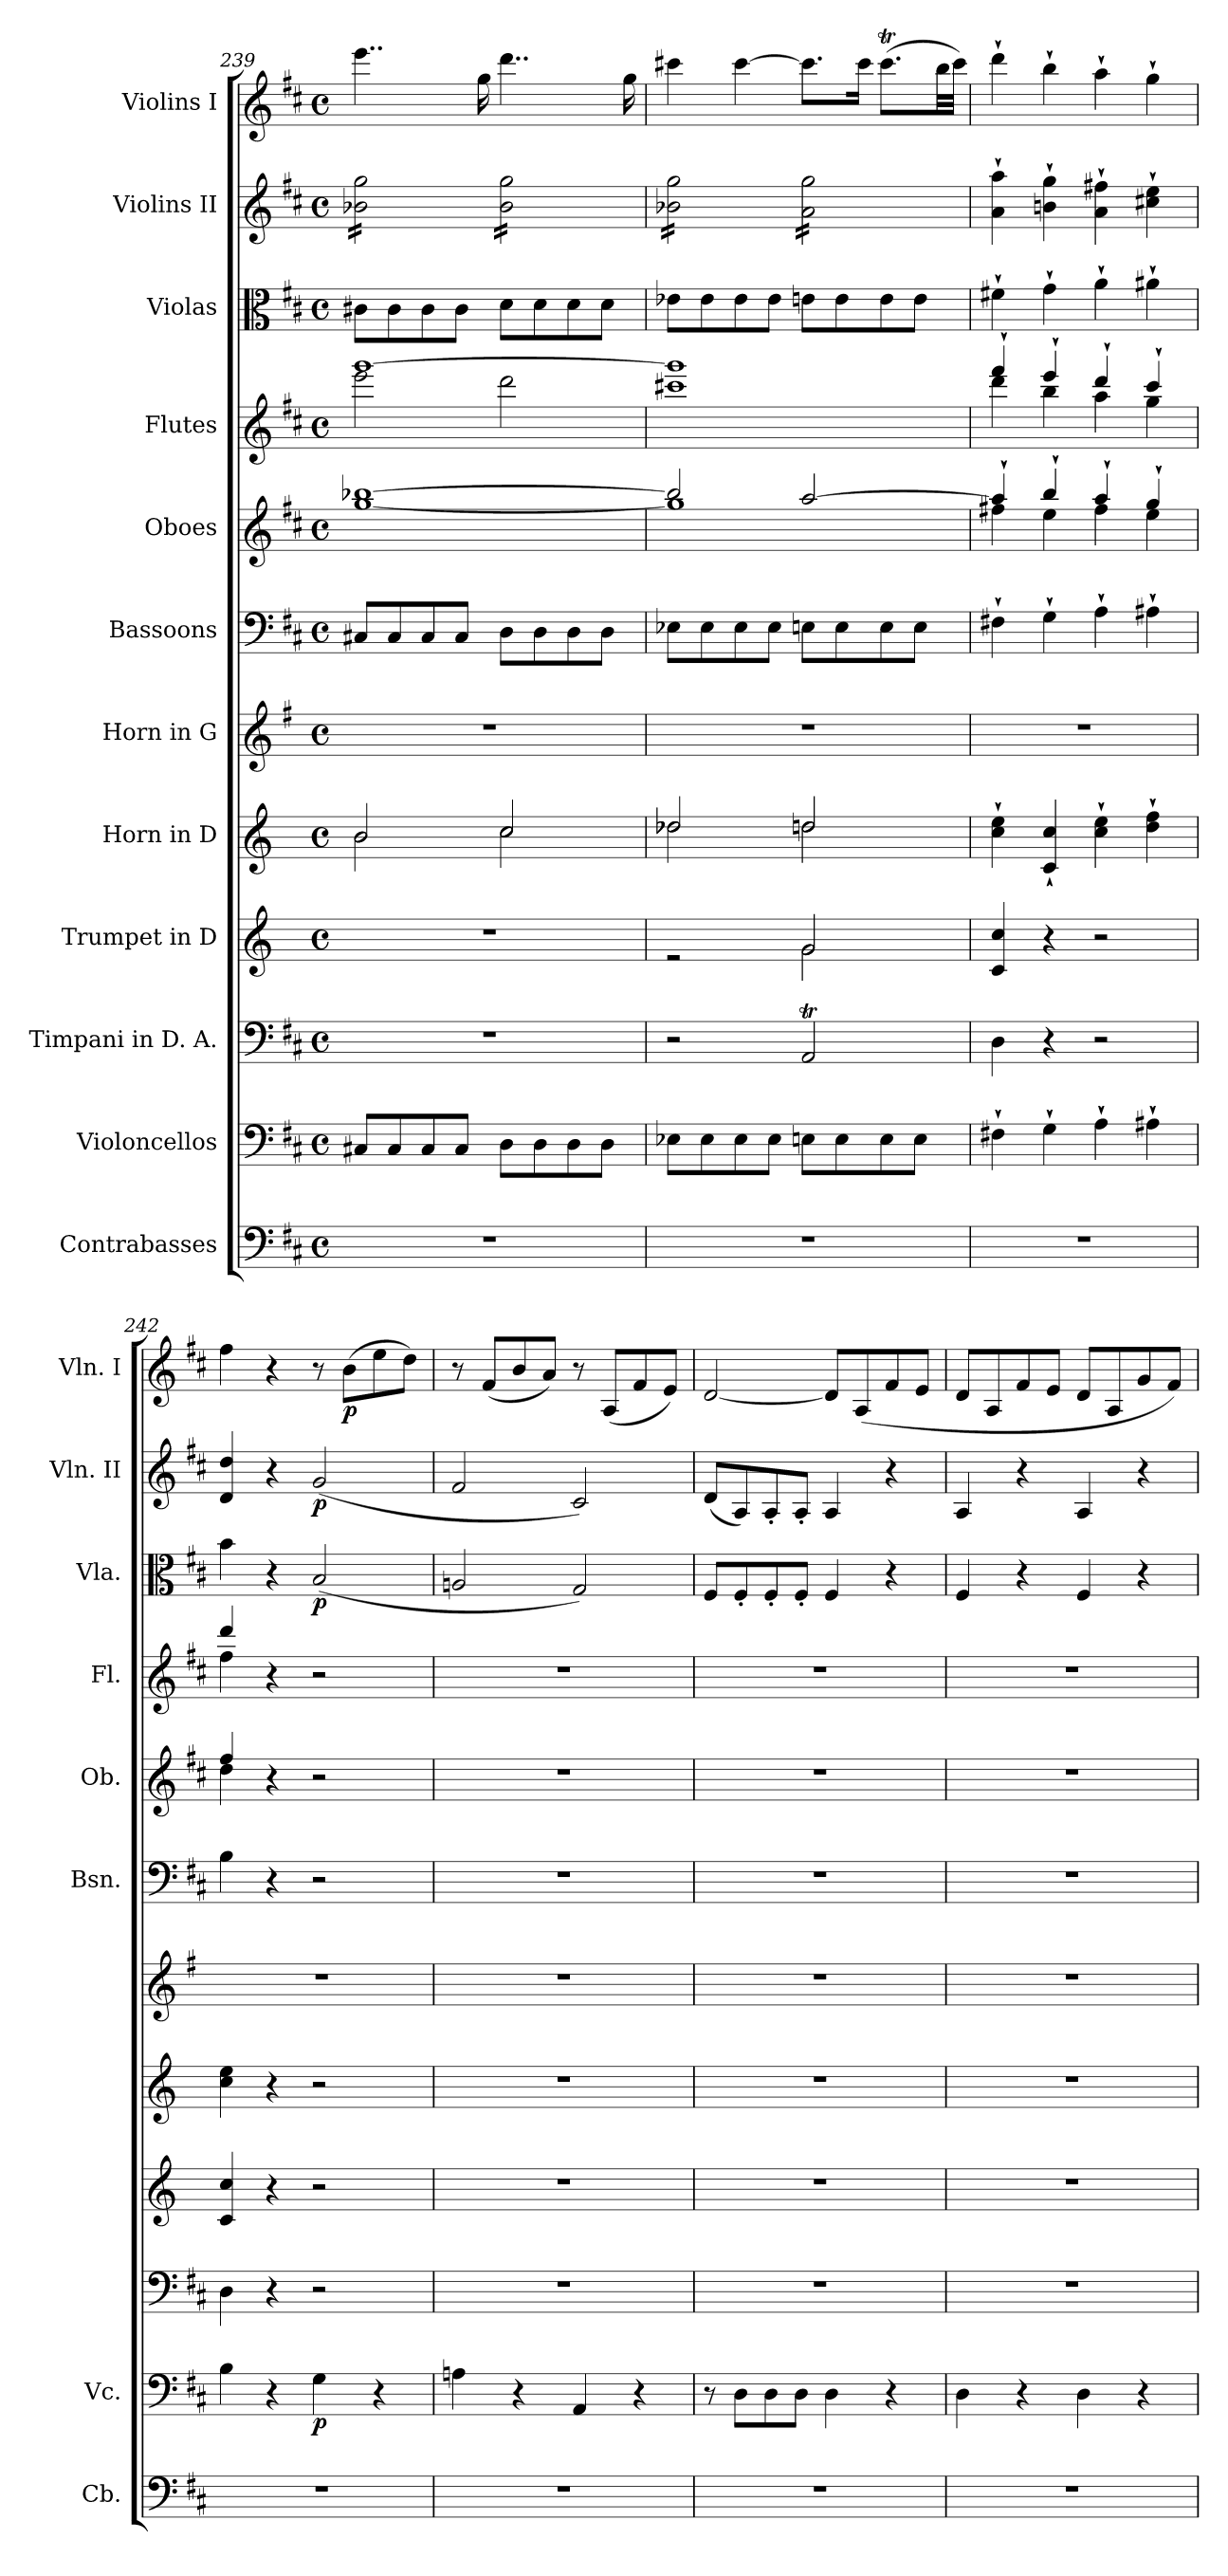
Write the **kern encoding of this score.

**kern	**kern	**dynam	**kern	**kern	**kern	**kern	**kern	**kern	**kern	**kern	**dynam	**kern	**dynam	**kern	**dynam
*part12	*part11	*part11	*part10	*part9	*part8	*part7	*part6	*part5	*part4	*part3	*part3	*part2	*part2	*part1	*part1
*staff12	*staff11	*staff11	*staff10	*staff9	*staff8	*staff7	*staff6	*staff5	*staff4	*staff3	*staff3	*staff2	*staff2	*staff1	*staff1
*I"Contrabasses	*I"Violoncellos	*	*I"Timpani in D. A.	*I"Trumpet in D	*I"Horn in D	*I"Horn in G	*I"Bassoons	*I"Oboes	*I"Flutes	*I"Violas	*	*I"Violins II	*	*I"Violins I	*
*I'Cb.	*I'Vc.	*	*	*	*	*	*I'Bsn.	*I'Ob.	*I'Fl.	*I'Vla.	*	*I'Vln. II	*	*I'Vln. I	*
!!LO:PB:g=z
*clefF4	*clefF4	*	*clefF4	*clefG2	*clefG2	*clefG2	*clefF4	*clefG2	*clefG2	*clefC3	*	*clefG2	*	*clefG2	*
*ITrd7c12	*	*	*	*ITrd-1c-2	*ITrd6c10	*ITrd3c5	*	*	*	*	*	*	*	*	*
*k[f#c#]	*k[f#c#]	*	*k[f#c#]	*k[f#c#]	*k[f#c#]	*k[f#c#]	*k[f#c#]	*k[f#c#]	*k[f#c#]	*k[f#c#]	*	*k[f#c#]	*	*k[f#c#]	*
*M4/4	*M4/4	*	*M4/4	*M4/4	*M4/4	*M4/4	*M4/4	*M4/4	*M4/4	*M4/4	*	*M4/4	*	*M4/4	*
*met(c)	*met(c)	*	*met(c)	*met(c)	*met(c)	*met(c)	*met(c)	*met(c)	*met(c)	*met(c)	*	*met(c)	*	*met(c)	*
=239	=239	=239	=239	=239	=239	=239	=239	=239	=239	=239	=239	=239	=239	=239	=239
*	*	*	*	*	*^	*	*	*^	*^	*	*	*	*	*	*
*	*	*	*	*	*	*	*	*	*	*	*	*	*	*	*tremolo	*	*	*
1r	8C#X/L	.	1r	1r	2c#/	2c#\	1r	8C#X/L	[1bb-X	[1gg	[1ggg	2eee\	8c#X\L	.	16b-X\ 16gg\LL	.	4..eee\	.
.	.	.	.	.	.	.	.	.	.	.	.	.	.	.	16b-X\ 16gg\	.	.	.
.	8C#/	.	.	.	.	.	.	8C#/	.	.	.	.	8c#\	.	16b-X\ 16gg\	.	.	.
.	.	.	.	.	.	.	.	.	.	.	.	.	.	.	16b-X\ 16gg\	.	.	.
.	8C#/	.	.	.	.	.	.	8C#/	.	.	.	.	8c#\	.	16b-X\ 16gg\	.	.	.
.	.	.	.	.	.	.	.	.	.	.	.	.	.	.	16b-X\ 16gg\	.	.	.
.	8C#/J	.	.	.	.	.	.	8C#/J	.	.	.	.	8c#\J	.	16b-X\ 16gg\	.	.	.
.	.	.	.	.	.	.	.	.	.	.	.	.	.	.	16b-X\ 16gg\JJ	.	16gg\	.
.	8D\L	.	.	.	2d/	2d\	.	8D\L	.	.	.	2ddd\	8d\L	.	16b-\ 16gg\LL	.	4..ddd\	.
.	.	.	.	.	.	.	.	.	.	.	.	.	.	.	16b-\ 16gg\	.	.	.
.	8D\	.	.	.	.	.	.	8D\	.	.	.	.	8d\	.	16b-\ 16gg\	.	.	.
.	.	.	.	.	.	.	.	.	.	.	.	.	.	.	16b-\ 16gg\	.	.	.
.	8D\	.	.	.	.	.	.	8D\	.	.	.	.	8d\	.	16b-\ 16gg\	.	.	.
.	.	.	.	.	.	.	.	.	.	.	.	.	.	.	16b-\ 16gg\	.	.	.
.	8D\J	.	.	.	.	.	.	8D\J	.	.	.	.	8d\J	.	16b-\ 16gg\	.	.	.
.	.	.	.	.	.	.	.	.	.	.	.	.	.	.	16b-\ 16gg\JJ	.	16gg\	.
=240	=240	=240	=240	=240	=240	=240	=240	=240	=240	=240	=240	=240	=240	=240	=240	=240	=240	=240
*	*	*	*	*^	*	*	*	*	*	*	*	*	*	*	*	*	*	*
1r	8E-X\L	.	2r	2re	2ryy	2e-X/	2e-\	1r	8E-X\L	2bb-/]	1gg]	1ggg]	1ccc#X	8e-X\L	.	16b-X\ 16gg\LL	.	4ccc#X\	.
.	.	.	.	.	.	.	.	.	.	.	.	.	.	.	.	16b-X\ 16gg\	.	.	.
.	8E-\	.	.	.	.	.	.	.	8E-\	.	.	.	.	8e-\	.	16b-X\ 16gg\	.	.	.
.	.	.	.	.	.	.	.	.	.	.	.	.	.	.	.	16b-X\ 16gg\	.	.	.
.	8E-\	.	.	.	.	.	.	.	8E-\	.	.	.	.	8e-\	.	16b-X\ 16gg\	.	[4ccc#\	.
.	.	.	.	.	.	.	.	.	.	.	.	.	.	.	.	16b-X\ 16gg\	.	.	.
.	8E-\J	.	.	.	.	.	.	.	8E-\J	.	.	.	.	8e-\J	.	16b-X\ 16gg\	.	.	.
.	.	.	.	.	.	.	.	.	.	.	.	.	.	.	.	16b-X\ 16gg\JJ	.	.	.
.	8En\L	.	2AAT/	2a/	2a\	2en/	2e\	.	8En\L	[2aa/	.	.	.	8en\L	.	16a\ 16gg\LL	.	8.ccc#\L]	.
.	.	.	.	.	.	.	.	.	.	.	.	.	.	.	.	16a\ 16gg\	.	.	.
.	8E\	.	.	.	.	.	.	.	8E\	.	.	.	.	8e\	.	16a\ 16gg\	.	.	.
.	.	.	.	.	.	.	.	.	.	.	.	.	.	.	.	16a\ 16gg\	.	16ccc#\Jk	.
.	8E\	.	.	.	.	.	.	.	8E\	.	.	.	.	8e\	.	16a\ 16gg\	.	(>8.ccc#t\L	.
.	.	.	.	.	.	.	.	.	.	.	.	.	.	.	.	16a\ 16gg\	.	.	.
.	8E\J	.	.	.	.	.	.	.	8E\J	.	.	.	.	8e\J	.	16a\ 16gg\	.	.	.
.	.	.	.	.	.	.	.	.	.	.	.	.	.	.	.	16a\ 16gg\JJ	.	32bb\LL	.
*	*	*	*	*	*	*	*	*	*	*	*	*	*	*	*	*Xtremolo	*	*	*
.	.	.	.	.	.	.	.	.	.	.	.	.	.	.	.	.	.	32ccc#\JJJ)	.
*	*	*	*	*v	*v	*	*	*	*	*	*	*	*	*	*	*	*	*	*
*	*	*	*	*	*v	*v	*	*	*	*	*	*	*	*	*	*	*	*
=241	=241	=241	=241	=241	=241	=241	=241	=241	=241	=241	=241	=241	=241	=241	=241	=241	=241
1r	4F#X`\	.	4D\	4d/ 4dd/	4d\` 4f#\`	1r	4F#X`\	4aa`/]	4ff#X\	4fff#`/	4ddd\	4f#X`\	.	4a\` 4aa\`	.	4ddd`\	.
.	4G`\	.	4r	4r	4D/` 4d/`	.	4G`\	4bb`/	4ee\	4eee`/	4bb\	4g`\	.	4bn\` 4gg\`	.	4bb`\	.
.	4A`\	.	2r	2r	4d\` 4f#\`	.	4A`\	4aa`/	4ff#\	4ddd`/	4aa\	4a`\	.	4a\` 4ff#X\`	.	4aa`\	.
.	4A#X`\	.	.	.	4e\` 4g\`	.	4A#X`\	4gg`/	4ee\	4ccc#`/	4gg\	4a#X`\	.	4cc#X\` 4ee\`	.	4gg`\	.
=242	=242	=242	=242	=242	=242	=242	=242	=242	=242	=242	=242	=242	=242	=242	=242	=242	=242
1r	4B\	.	4D\	4d/ 4dd/	4d\ 4f#\	1r	4B\	4ff#/	4dd\	4ddd/	4ff#\	4b\	.	4d/ 4dd/	.	4ff#\	.
.	4r	.	4r	4r	4r	.	4r	4r	2.ryy	4r	2.ryy	4r	.	4r	.	4r	.
!	!	!LO:DY:b	!	!	!	!	!	!	!	!	!	!	!LO:DY:b	!	!LO:DY:b	!	!
.	4G\	p	2r	2r	2r	.	2r	2r	.	2r	.	(<2B/	p	(<2g/	p	8r	.
!	!	!	!	!	!	!	!	!	!	!	!	!	!	!	!	!	!LO:DY:b
.	.	.	.	.	.	.	.	.	.	.	.	.	.	.	.	(>8b\L	p
.	4r	.	.	.	.	.	.	.	.	.	.	.	.	.	.	8ee\	.
.	.	.	.	.	.	.	.	.	.	.	.	.	.	.	.	8dd\J)	.
*	*	*	*	*	*	*	*	*v	*v	*	*	*	*	*	*	*	*
*	*	*	*	*	*	*	*	*	*v	*v	*	*	*	*	*	*
!!LO:PB:g=z
=243	=243	=243	=243	=243	=243	=243	=243	=243	=243	=243	=243	=243	=243	=243	=243
1r	4An\	.	1r	1r	1r	1r	1r	1r	1r	2An/	.	2f#/	.	8r	.
.	.	.	.	.	.	.	.	.	.	.	.	.	.	(<8f#/L	.
.	4r	.	.	.	.	.	.	.	.	.	.	.	.	8b/	.
.	.	.	.	.	.	.	.	.	.	.	.	.	.	8a/J)	.
.	4AA/	.	.	.	.	.	.	.	.	2G/)	.	2c#/)	.	8r	.
.	.	.	.	.	.	.	.	.	.	.	.	.	.	(<8A/L	.
.	4r	.	.	.	.	.	.	.	.	.	.	.	.	8f#/	.
.	.	.	.	.	.	.	.	.	.	.	.	.	.	8e/J)	.
=244	=244	=244	=244	=244	=244	=244	=244	=244	=244	=244	=244	=244	=244	=244	=244
1r	8r	.	1r	1r	1r	1r	1r	1r	1r	8F#/L	.	(<8d/L	.	[2d/	.
.	8D\L	.	.	.	.	.	.	.	.	8F#'/	.	8A/)	.	.	.
.	8D\	.	.	.	.	.	.	.	.	8F#'/	.	8A'/	.	.	.
.	8D\J	.	.	.	.	.	.	.	.	8F#'/J	.	8A'/J	.	.	.
.	4D\	.	.	.	.	.	.	.	.	4F#/	.	4A/	.	8d/L]	.
.	.	.	.	.	.	.	.	.	.	.	.	.	.	(<8A/	.
.	4r	.	.	.	.	.	.	.	.	4r	.	4r	.	8f#/	.
.	.	.	.	.	.	.	.	.	.	.	.	.	.	8e/J	.
=245	=245	=245	=245	=245	=245	=245	=245	=245	=245	=245	=245	=245	=245	=245	=245
1r	4D\	.	1r	1r	1r	1r	1r	1r	1r	4F#/	.	4A/	.	8d/L	.
.	.	.	.	.	.	.	.	.	.	.	.	.	.	8A/	.
.	4r	.	.	.	.	.	.	.	.	4r	.	4r	.	8f#/	.
.	.	.	.	.	.	.	.	.	.	.	.	.	.	8e/J	.
.	4D\	.	.	.	.	.	.	.	.	4F#/	.	4A/	.	8d/L	.
.	.	.	.	.	.	.	.	.	.	.	.	.	.	8A/	.
.	4r	.	.	.	.	.	.	.	.	4r	.	4r	.	8g/	.
.	.	.	.	.	.	.	.	.	.	.	.	.	.	8f#/J)	.
=	=	=	=	=	=	=	=	=	=	=	=	=	=	=	=
*-	*-	*-	*-	*-	*-	*-	*-	*-	*-	*-	*-	*-	*-	*-	*-
